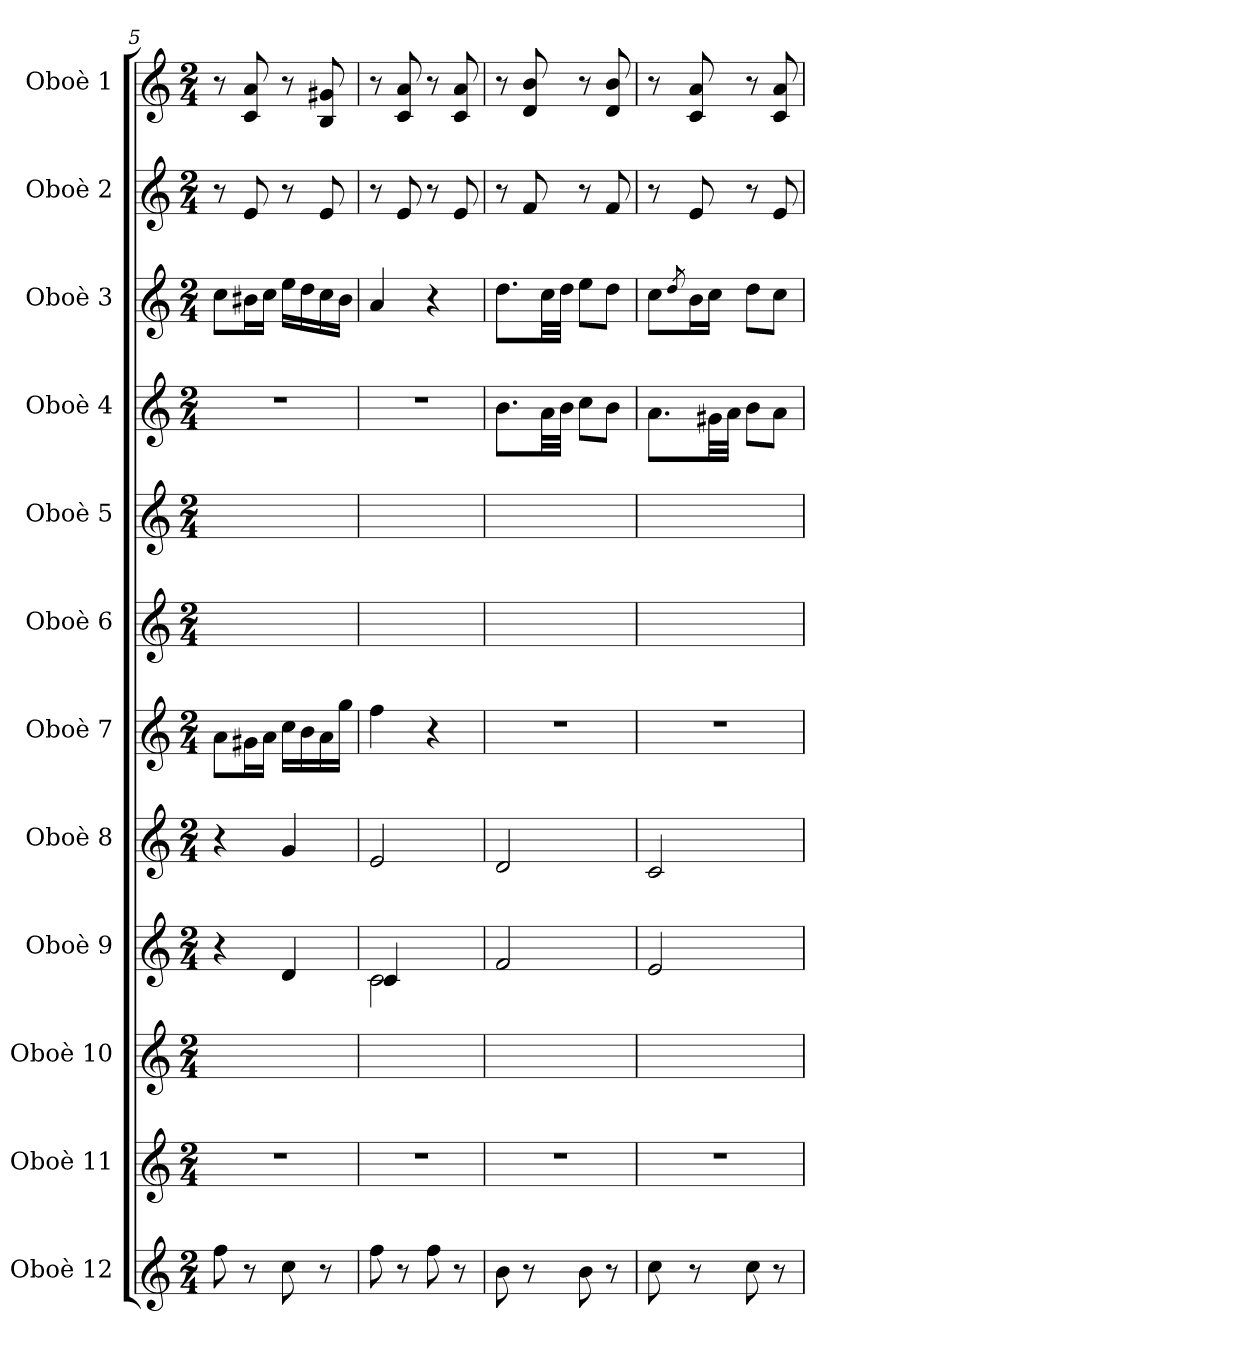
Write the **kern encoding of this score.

**kern	**kern	**kern	**kern	**kern	**kern	**kern	**kern	**kern	**kern	**kern	**kern
*part12	*part11	*part10	*part9	*part8	*part7	*part6	*part5	*part4	*part3	*part2	*part1
*staff12	*staff11	*staff10	*staff9	*staff8	*staff7	*staff6	*staff5	*staff4	*staff3	*staff2	*staff1
*I"Oboè 12	*I"Oboè 11	*I"Oboè 10	*I"Oboè 9	*I"Oboè 8	*I"Oboè 7	*I"Oboè 6	*I"Oboè 5	*I"Oboè 4	*I"Oboè 3	*I"Oboè 2	*I"Oboè 1
*I'Ob	*I'Ob	*I'Ob	*I'Ob	*I'Ob	*I'Ob	*I'Ob	*I'Ob	*I'Ob	*I'Ob	*I'Ob	*I'Ob
*clefG2	*clefG2	*clefG2	*clefG2	*clefG2	*clefG2	*clefG2	*clefG2	*clefG2	*clefG2	*clefG2	*clefG2
*k[]	*k[]	*k[]	*k[]	*k[]	*k[]	*k[]	*k[]	*k[]	*k[]	*k[]	*k[]
*M2/4	*M2/4	*M2/4	*M2/4	*M2/4	*M2/4	*M2/4	*M2/4	*M2/4	*M2/4	*M2/4	*M2/4
=5	=5	=5	=5	=5	=5	=5	=5	=5	=5	=5	=5
8ff\	2r	2ryy	4r	4r	8a\L	2ryy	2ryy	2r	8cc\L	8r	8r
8r	.	.	.	.	16g#X\L	.	.	.	16b#X\L	8e/	8c/ 8a/
.	.	.	.	.	16a\JJ	.	.	.	16cc\JJ	.	.
8cc\	.	.	4d/	4g/	16cc\LL	.	.	.	16ee\LL	8r	8r
.	.	.	.	.	16b\	.	.	.	16dd\	.	.
8r	.	.	.	.	16a\	.	.	.	16cc\	8e/	8B/ 8g#X/
.	.	.	.	.	16gg\JJ	.	.	.	16b#\JJ	.	.
=6	=6	=6	=6	=6	=6	=6	=6	=6	=6	=6	=6
*	*	*	*^	*	*	*	*	*	*	*	*
8ff\	2r	2ryy	2c\	4c/	2e/	4ff\	2ryy	2ryy	2r	4a/	8r	8r
8r	.	.	.	.	.	.	.	.	.	.	8e/	8c/ 8a/
8ff\	.	.	.	4ryy	.	4r	.	.	.	4r	8r	8r
8r	.	.	.	.	.	.	.	.	.	.	8e/	8c/ 8a/
*	*	*	*v	*v	*	*	*	*	*	*	*	*
=7	=7	=7	=7	=7	=7	=7	=7	=7	=7	=7	=7
8b\	2r	2ryy	2f/	2d/	2r	2ryy	2ryy	8.b\L	8.dd\L	8r	8r
8r	.	.	.	.	.	.	.	.	.	8f/	8d/ 8b/
.	.	.	.	.	.	.	.	32a\LL	32cc\LL	.	.
.	.	.	.	.	.	.	.	32b\JJJ	32dd\JJJ	.	.
8b\	.	.	.	.	.	.	.	8cc\L	8ee\L	8r	8r
8r	.	.	.	.	.	.	.	8b\J	8dd\J	8f/	8d/ 8b/
=8	=8	=8	=8	=8	=8	=8	=8	=8	=8	=8	=8
8cc\	2r	2ryy	2e/	2c/	2r	2ryy	2ryy	8.a\L	8cc\L	8r	8r
.	.	.	.	.	.	.	.	.	8qdd/	.	.
8r	.	.	.	.	.	.	.	.	16b\L	8e/	8c/ 8a/
.	.	.	.	.	.	.	.	32g#X\LL	16cc\JJ	.	.
.	.	.	.	.	.	.	.	32a\JJJ	.	.	.
8cc\	.	.	.	.	.	.	.	8b\L	8dd\L	8r	8r
8r	.	.	.	.	.	.	.	8a\J	8cc\J	8e/	8c/ 8a/
=	=	=	=	=	=	=	=	=	=	=	=
*-	*-	*-	*-	*-	*-	*-	*-	*-	*-	*-	*-
